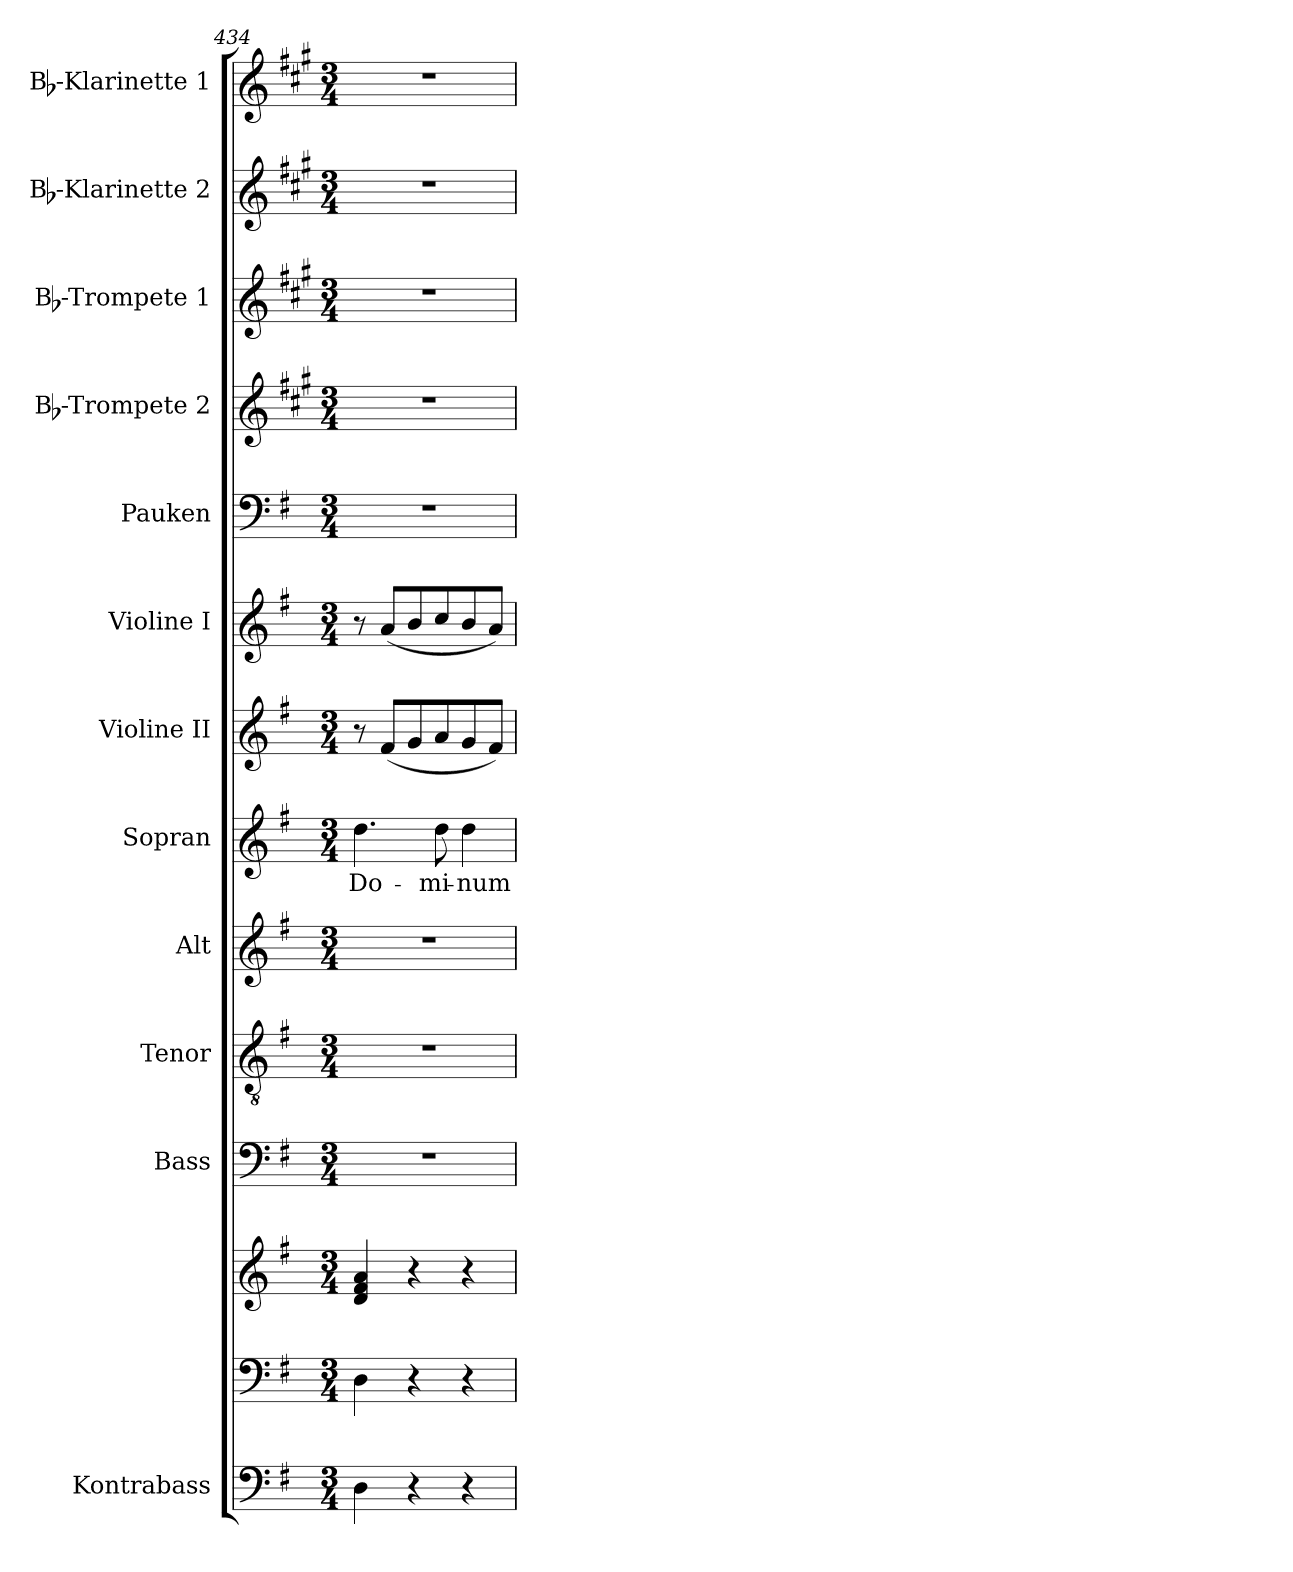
**kern	**kern	**kern	**kern	**kern	**kern	**kern	**text	**kern	**kern	**kern	**kern	**kern	**kern	**kern
*part13	*part12	*part12	*part11	*part10	*part9	*part8	*part8	*part7	*part6	*part5	*part4	*part3	*part2	*part1
*staff14	*staff13	*staff12	*staff11	*staff10	*staff9	*staff8	*staff8	*staff7	*staff6	*staff5	*staff4	*staff3	*staff2	*staff1
*I"Kontrabass	*	*	*I"Bass	*I"Tenor	*I"Alt	*I"Sopran	*	*I"Violine II	*I"Violine I	*I"Pauken	*I"Bb-Trompete 2	*I"Bb-Trompete 1	*I"Bb-Klarinette 2	*I"Bb-Klarinette 1
*I'Kb.	*	*	*I'B.	*I'T.	*I'A.	*I'S.	*	*I'Vl. II	*I'Vl. I	*I'Pk.	*I'Bb Trp. 2	*I'Bb Trp. 1	*I'Bb Kl. 2	*I'Bb Kl. 1
*clefF4	*clefF4	*clefG2	*clefF4	*clefGv2	*clefG2	*clefG2	*	*clefG2	*clefG2	*clefF4	*clefG2	*clefG2	*clefG2	*clefG2
*ITrd7c12	*	*	*	*	*	*	*	*	*	*	*ITrd1c2	*ITrd1c2	*ITrd1c2	*ITrd1c2
*k[f#]	*k[f#]	*k[f#]	*k[f#]	*k[f#]	*k[f#]	*k[f#]	*	*k[f#]	*k[f#]	*k[f#]	*k[f#]	*k[f#]	*k[f#]	*k[f#]
*G:	*G:	*G:	*G:	*G:	*G:	*G:	*	*G:	*G:	*G:	*G:	*G:	*G:	*G:
*M3/4	*M3/4	*M3/4	*M3/4	*M3/4	*M3/4	*M3/4	*	*M3/4	*M3/4	*M3/4	*M3/4	*M3/4	*M3/4	*M3/4
=434	=434	=434	=434	=434	=434	=434	=434	=434	=434	=434	=434	=434	=434	=434
!	!	!	!	!	!	!	!LO:LY:b	!	!	!	!	!	!	!
4DD\	4D\	4d/ 4f#/ 4a/	2.r	2.r	2.r	4.dd\	Do-	8r	8r	2.r	2.r	2.r	2.r	2.r
.	.	.	.	.	.	.	.	(<8f#/L	(<8a/L	.	.	.	.	.
4r	4r	4r	.	.	.	.	.	8g/	8b/	.	.	.	.	.
!	!	!	!	!	!	!	!LO:LY:b	!	!	!	!	!	!	!
.	.	.	.	.	.	8dd\	-mi-	8a/	8cc/	.	.	.	.	.
!	!	!	!	!	!	!	!LO:LY:b	!	!	!	!	!	!	!
4r	4r	4r	.	.	.	4dd\	-num	8g/	8b/	.	.	.	.	.
.	.	.	.	.	.	.	.	8f#/J)	8a/J)	.	.	.	.	.
=	=	=	=	=	=	=	=	=	=	=	=	=	=	=
*-	*-	*-	*-	*-	*-	*-	*-	*-	*-	*-	*-	*-	*-	*-
